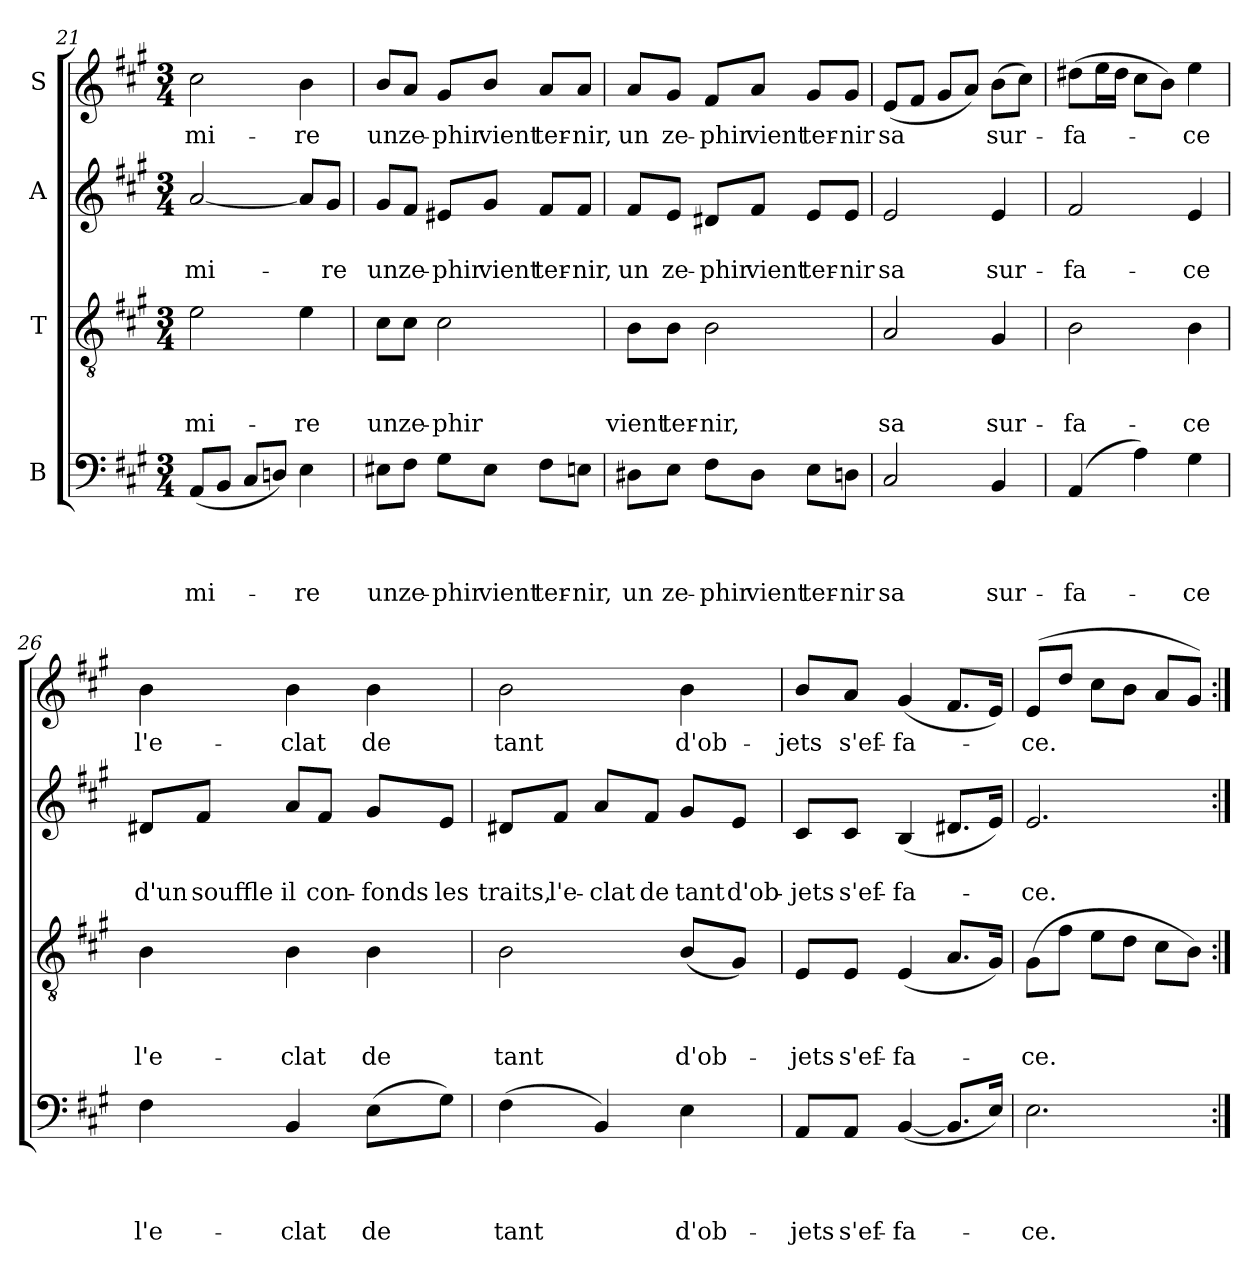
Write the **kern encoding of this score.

**kern	**text	**text	**text	**text	**kern	**text	**text	**text	**kern	**text	**text	**kern	**text
*part4	*part4	*part4	*part4	*part4	*part3	*part3	*part3	*part3	*part2	*part2	*part2	*part1	*part1
*staff4	*staff4	*staff4	*staff4	*staff4	*staff3	*staff3	*staff3	*staff3	*staff2	*staff2	*staff2	*staff1	*staff1
*I"B	*	*	*	*	*I"T	*	*	*	*I"A	*	*	*I"S	*
*clefF4	*	*	*	*	*clefGv2	*	*	*	*clefG2	*	*	*clefG2	*
*k[f#c#g#]	*	*	*	*	*k[f#c#g#]	*	*	*	*k[f#c#g#]	*	*	*k[f#c#g#]	*
*A:	*	*	*	*	*A:	*	*	*	*A:	*	*	*A:	*
*M3/4	*	*	*	*	*M3/4	*	*	*	*M3/4	*	*	*M3/4	*
=21	=21	=21	=21	=21	=21	=21	=21	=21	=21	=21	=21	=21	=21
!	!	!	!	!LO:LY:b	!	!	!	!LO:LY:b	!	!	!LO:LY:b	!	!LO:LY:b
(<8AA/L	.	.	.	mi-	2e\	.	.	mi-	[2a/	.	mi-	2cc#\	mi-
8BB/J	.	.	.	.	.	.	.	.	.	.	.	.	.
8C#/L	.	.	.	.	.	.	.	.	.	.	.	.	.
8Dni/J)	.	.	.	.	.	.	.	.	.	.	.	.	.
!	!	!	!	!LO:LY:b	!	!	!	!LO:LY:b	!	!	!	!	!LO:LY:b
4E\	.	.	.	-re	4e\	.	.	-re	8a/L]	.	.	4b\	-re
!	!	!	!	!	!	!	!	!	!	!	!LO:LY:b	!	!
.	.	.	.	.	.	.	.	.	8g#/J	.	-re	.	.
!!LO:LB:g=z
=22	=22	=22	=22	=22	=22	=22	=22	=22	=22	=22	=22	=22	=22
!	!	!	!	!LO:LY:b	!	!	!	!LO:LY:b	!	!	!LO:LY:b	!	!LO:LY:b
8E#X\L	.	.	.	un	8c#\L	.	.	un	8g#/L	.	un	8b/L	un
!	!	!	!	!LO:LY:b	!	!	!	!LO:LY:b	!	!	!LO:LY:b	!	!LO:LY:b
8F#\J	.	.	.	ze-	8c#\J	.	.	ze-	8f#/J	.	ze-	8a/J	ze-
!	!	!	!	!LO:LY:b	!	!	!	!LO:LY:b	!	!	!LO:LY:b	!	!LO:LY:b
8G#\L	.	.	.	-phir	2c#\	.	.	-phir	8e#X/L	.	-phir	8g#/L	-phir
!	!	!	!	!LO:LY:b	!	!	!	!	!	!	!LO:LY:b	!	!LO:LY:b
8E#\J	.	.	.	vient	.	.	.	.	8g#/J	.	vient	8b/J	vient
!	!	!	!	!LO:LY:b	!	!	!	!	!	!	!LO:LY:b	!	!LO:LY:b
8F#\L	.	.	.	ter-	.	.	.	.	8f#/L	.	ter-	8a/L	ter-
!	!	!	!	!LO:LY:b	!	!	!	!	!	!	!LO:LY:b	!	!LO:LY:b
8En\J	.	.	.	-nir,	.	.	.	.	8f#/J	.	-nir,	8a/J	-nir,
=23	=23	=23	=23	=23	=23	=23	=23	=23	=23	=23	=23	=23	=23
!	!	!	!	!LO:LY:b	!	!	!	!LO:LY:b	!	!	!LO:LY:b	!	!LO:LY:b
8D#X\L	.	.	.	un	8B\L	.	.	vient	8f#/L	.	un	8a/L	un
!	!	!	!	!LO:LY:b	!	!	!	!LO:LY:b	!	!	!LO:LY:b	!	!LO:LY:b
8E\J	.	.	.	ze-	8B\J	.	.	ter-	8e/J	.	ze-	8g#/J	ze-
!	!	!	!	!LO:LY:b	!	!	!	!LO:LY:b	!	!	!LO:LY:b	!	!LO:LY:b
8F#\L	.	.	.	-phir	2B\	.	.	-nir,	8d#X/L	.	-phir	8f#/L	-phir
!	!	!	!	!LO:LY:b	!	!	!	!	!	!	!LO:LY:b	!	!LO:LY:b
8D#\J	.	.	.	vient	.	.	.	.	8f#/J	.	vient	8a/J	vient
!	!	!	!	!LO:LY:b	!	!	!	!	!	!	!LO:LY:b	!	!LO:LY:b
8E\L	.	.	.	ter-	.	.	.	.	8e/L	.	ter-	8g#/L	ter-
!	!	!	!	!LO:LY:b	!	!	!	!	!	!	!LO:LY:b	!	!LO:LY:b
8Dn\J	.	.	.	-nir	.	.	.	.	8e/J	.	-nir	8g#/J	-nir
=24	=24	=24	=24	=24	=24	=24	=24	=24	=24	=24	=24	=24	=24
!	!	!	!	!LO:LY:b	!	!	!	!LO:LY:b	!	!	!LO:LY:b	!	!LO:LY:b
2C#/	.	.	.	sa	2A/	.	.	sa	2e/	.	sa	(<8e/L	sa
.	.	.	.	.	.	.	.	.	.	.	.	8f#/J	.
.	.	.	.	.	.	.	.	.	.	.	.	8g#/L	.
.	.	.	.	.	.	.	.	.	.	.	.	8a/J)	.
!	!	!	!	!LO:LY:b	!	!	!	!LO:LY:b	!	!	!LO:LY:b	!	!LO:LY:b
4BB/	.	.	.	sur-	4G#/	.	.	sur-	4e/	.	sur-	(>8b\L	sur-
.	.	.	.	.	.	.	.	.	.	.	.	8cc#\J)	.
=25	=25	=25	=25	=25	=25	=25	=25	=25	=25	=25	=25	=25	=25
!	!	!	!	!LO:LY:b	!	!	!	!LO:LY:b	!	!	!LO:LY:b	!	!LO:LY:b
(>4AA/	.	.	.	-fa-	2B\	.	.	-fa-	2f#/	.	-fa-	(>8dd#X\L	-fa-
.	.	.	.	.	.	.	.	.	.	.	.	16ee\L	.
.	.	.	.	.	.	.	.	.	.	.	.	16dd#\JJ	.
4A\)	.	.	.	.	.	.	.	.	.	.	.	8cc#\L	.
.	.	.	.	.	.	.	.	.	.	.	.	8b\J)	.
!	!	!	!	!LO:LY:b	!	!	!	!LO:LY:b	!	!	!LO:LY:b	!	!LO:LY:b
4G#\	.	.	.	-ce	4B\	.	.	-ce	4e/	.	-ce	4ee\	-ce
!!LO:LB:g=z
=26	=26	=26	=26	=26	=26	=26	=26	=26	=26	=26	=26	=26	=26
!	!	!	!	!LO:LY:b	!	!	!	!LO:LY:b	!	!	!LO:LY:b	!	!LO:LY:b
4F#\	.	.	.	l'e-	4B\	.	.	l'e-	8d#X/L	.	d'un	4b\	l'e-
!	!	!	!	!	!	!	!	!	!	!	!LO:LY:b	!	!
.	.	.	.	.	.	.	.	.	8f#/J	.	souffle	.	.
!	!	!	!	!LO:LY:b	!	!	!	!LO:LY:b	!	!	!LO:LY:b	!	!LO:LY:b
4BB/	.	.	.	-clat	4B\	.	.	-clat	8a/L	.	il	4b\	-clat
!	!	!	!	!	!	!	!	!	!	!	!LO:LY:b	!	!
.	.	.	.	.	.	.	.	.	8f#/J	.	con-	.	.
!	!	!	!	!LO:LY:b	!	!	!	!LO:LY:b	!	!	!LO:LY:b	!	!LO:LY:b
(>8E\L	.	.	.	de	4B\	.	.	de	8g#/L	.	-fonds	4b\	de
!	!	!	!	!	!	!	!	!	!	!	!LO:LY:b	!	!
8G#\J)	.	.	.	.	.	.	.	.	8e/J	.	les	.	.
=27	=27	=27	=27	=27	=27	=27	=27	=27	=27	=27	=27	=27	=27
!	!	!	!	!LO:LY:b	!	!	!	!LO:LY:b	!	!	!LO:LY:b	!	!LO:LY:b
(>4F#\	.	.	.	tant	2B\	.	.	tant	8d#X/L	.	traits,	2b\	tant
!	!	!	!	!	!	!	!	!	!	!	!LO:LY:b	!	!
.	.	.	.	.	.	.	.	.	8f#/J	.	l'e-	.	.
!	!	!	!	!	!	!	!	!	!	!	!LO:LY:b	!	!
4BB/)	.	.	.	.	.	.	.	.	8a/L	.	-clat	.	.
!	!	!	!	!	!	!	!	!	!	!	!LO:LY:b	!	!
.	.	.	.	.	.	.	.	.	8f#/J	.	de	.	.
!	!	!	!	!LO:LY:b	!	!	!	!LO:LY:b	!	!	!LO:LY:b	!	!LO:LY:b
4E\	.	.	.	d'ob-	(<8B/L	.	.	d'ob-	8g#/L	.	tant	4b\	d'ob-
!	!	!	!	!	!	!	!	!	!	!	!LO:LY:b	!	!
.	.	.	.	.	8G#/J)	.	.	.	8e/J	.	d'ob-	.	.
=28	=28	=28	=28	=28	=28	=28	=28	=28	=28	=28	=28	=28	=28
!	!	!	!	!LO:LY:b	!	!	!	!LO:LY:b	!	!	!LO:LY:b	!	!LO:LY:b
8AA/L	.	.	.	-jets	8E/L	.	.	-jets	8c#/L	.	-jets	8b/L	-jets
!	!	!	!	!LO:LY:b	!	!	!	!LO:LY:b	!	!	!LO:LY:b	!	!LO:LY:b
8AA/J	.	.	.	s'ef-	8E/J	.	.	s'ef-	8c#/J	.	s'ef-	8a/J	s'ef-
!	!	!	!	!LO:LY:b	!	!	!	!LO:LY:b	!	!	!LO:LY:b	!	!LO:LY:b
(<[4BB/	.	.	.	-fa-	(<4E/	.	.	-fa-	(<4B/	.	-fa-	(<4g#/	-fa-
8.BB/L]	.	.	.	.	8.A/L	.	.	.	8.d#X/L	.	.	8.f#/L	.
16E/Jk)	.	.	.	.	16G#/Jk)	.	.	.	16e/Jk)	.	.	16e/Jk)	.
=29	=29	=29	=29	=29	=29	=29	=29	=29	=29	=29	=29	=29	=29
!	!	!	!	!LO:LY:b	!	!	!	!LO:LY:b	!	!	!LO:LY:b	!	!LO:LY:b
2.E\	.	.	.	-ce.	(>8G#\L	.	.	-ce.	2.e/	.	-ce.	(>8e/L	-ce.
.	.	.	.	.	8f#\J	.	.	.	.	.	.	8dd/J	.
.	.	.	.	.	8e\L	.	.	.	.	.	.	8cc#\L	.
.	.	.	.	.	8d\J	.	.	.	.	.	.	8b\J	.
.	.	.	.	.	8c#\L	.	.	.	.	.	.	8a/L	.
.	.	.	.	.	8B\J)	.	.	.	.	.	.	8g#/J)	.
=:|!	=:|!	=:|!	=:|!	=:|!	=:|!	=:|!	=:|!	=:|!	=:|!	=:|!	=:|!	=:|!	=:|!
*-	*-	*-	*-	*-	*-	*-	*-	*-	*-	*-	*-	*-	*-
